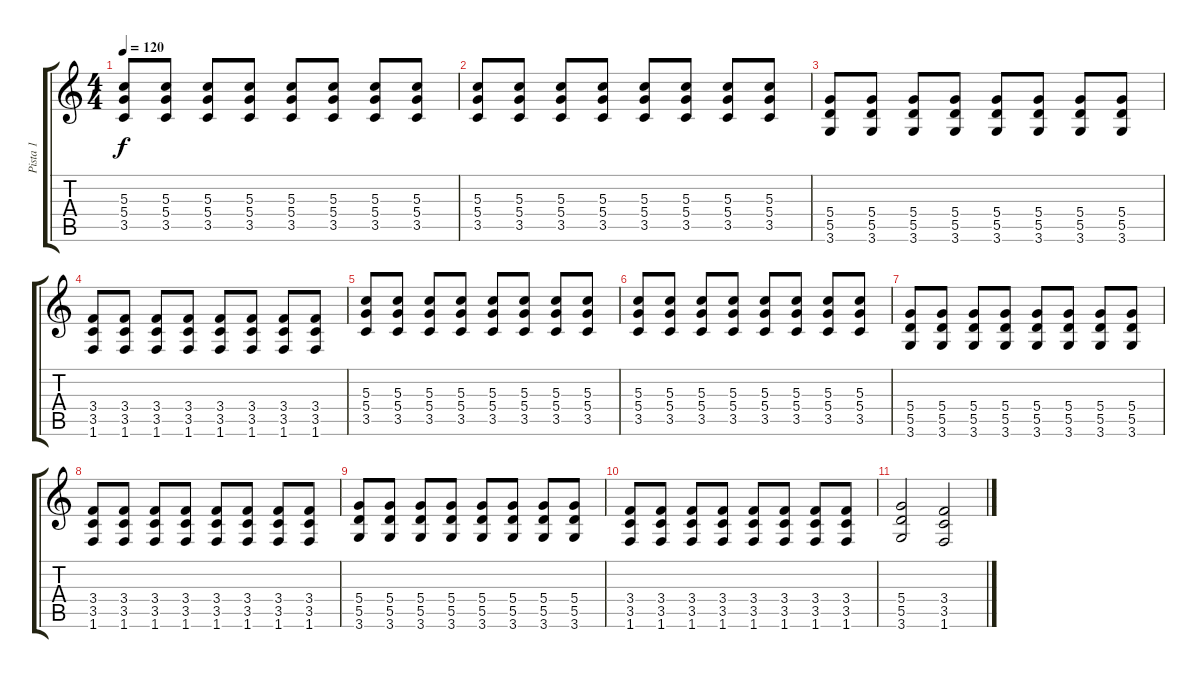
\track ("Pista 1" "Pista 1") {instrument overdrivenguitar}
\staff {score tabs}
\tuning (E4 B3 G3 D3 A2 E2) {hide}
\ts (4 4)
\tempo 120
\clef g2
\ks c
(5.3 5.4 3.5).8{dy f} (5.3 5.4 3.5).8 (5.3 5.4 3.5).8 (5.3 5.4 3.5).8 (5.3 5.4 3.5).8 (5.3 5.4 3.5).8 (5.3 5.4 3.5).8 (5.3 5.4 3.5).8 |
(5.3 5.4 3.5).8 (5.3 5.4 3.5).8 (5.3 5.4 3.5).8 (5.3 5.4 3.5).8 (5.3 5.4 3.5).8 (5.3 5.4 3.5).8 (5.3 5.4 3.5).8 (5.3 5.4 3.5).8 |
(5.4 5.5 3.6).8 (5.4 5.5 3.6).8 (5.4 5.5 3.6).8 (5.4 5.5 3.6).8 (5.4 5.5 3.6).8 (5.4 5.5 3.6).8 (5.4 5.5 3.6).8 (5.4 5.5 3.6).8 |
(3.4 3.5 1.6).8 (3.4 3.5 1.6).8 (3.4 3.5 1.6).8 (3.4 3.5 1.6).8 (3.4 3.5 1.6).8 (3.4 3.5 1.6).8 (3.4 3.5 1.6).8 (3.4 3.5 1.6).8 |
(5.3 5.4 3.5).8 (5.3 5.4 3.5).8 (5.3 5.4 3.5).8 (5.3 5.4 3.5).8 (5.3 5.4 3.5).8 (5.3 5.4 3.5).8 (5.3 5.4 3.5).8 (5.3 5.4 3.5).8 |
(5.3 5.4 3.5).8 (5.3 5.4 3.5).8 (5.3 5.4 3.5).8 (5.3 5.4 3.5).8 (5.3 5.4 3.5).8 (5.3 5.4 3.5).8 (5.3 5.4 3.5).8 (5.3 5.4 3.5).8 |
(5.4 5.5 3.6).8 (5.4 5.5 3.6).8 (5.4 5.5 3.6).8 (5.4 5.5 3.6).8 (5.4 5.5 3.6).8 (5.4 5.5 3.6).8 (5.4 5.5 3.6).8 (5.4 5.5 3.6).8 |
(3.4 3.5 1.6).8 (3.4 3.5 1.6).8 (3.4 3.5 1.6).8 (3.4 3.5 1.6).8 (3.4 3.5 1.6).8 (3.4 3.5 1.6).8 (3.4 3.5 1.6).8 (3.4 3.5 1.6).8 |
(5.4 5.5 3.6).8 (5.4 5.5 3.6).8 (5.4 5.5 3.6).8 (5.4 5.5 3.6).8 (5.4 5.5 3.6).8 (5.4 5.5 3.6).8 (5.4 5.5 3.6).8 (5.4 5.5 3.6).8 |
(3.4 3.5 1.6).8 (3.4 3.5 1.6).8 (3.4 3.5 1.6).8 (3.4 3.5 1.6).8 (3.4 3.5 1.6).8 (3.4 3.5 1.6).8 (3.4 3.5 1.6).8 (3.4 3.5 1.6).8 |
(5.4 5.5 3.6).2 (3.4 3.5 1.6).2
